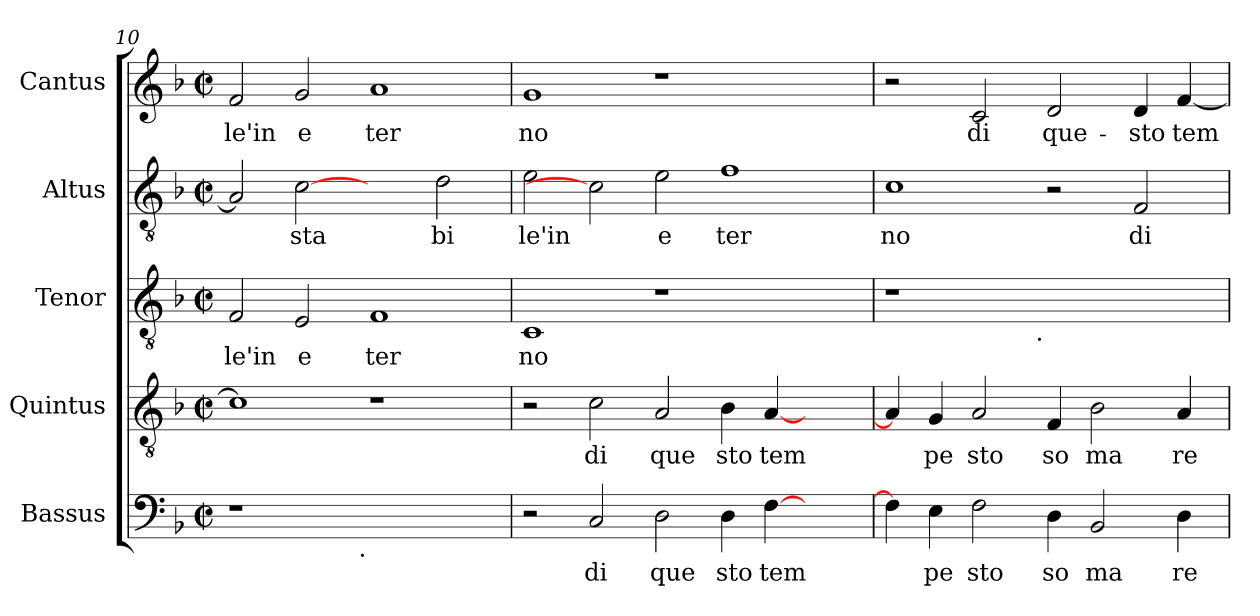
**kern	**text	**kern	**text	**kern	**text	**kern	**text	**kern	**text
*part5	*part5	*part4	*part4	*part3	*part3	*part2	*part2	*part1	*part1
*staff5	*staff5	*staff4	*staff4	*staff3	*staff3	*staff2	*staff2	*staff1	*staff1
*I"Bassus	*	*I"Quintus	*	*I"Tenor	*	*I"Altus	*	*I"Cantus	*
*clefF4	*	*clefGv2	*	*clefGv2	*	*clefGv2	*	*clefG2	*
*k[b-]	*	*k[b-]	*	*k[b-]	*	*k[b-]	*	*k[b-]	*
*F:	*	*F:	*	*F:	*	*F:	*	*F:	*
*M2/2	*	*M2/2	*	*M2/2	*	*M2/2	*	*M2/2	*
*met(c|)	*	*met(c|)	*	*met(c|)	*	*met(c|)	*	*met(c|)	*
=10	=10	=10	=10	=10	=10	=10	=10	=10	=10
!	!	!	!LO:LY:b:cj	!	!LO:LY:b:cj	!	!LO:LY:b:cj	!	!LO:LY:b:cj
*^	*	*	*	*	*	*	*	*	*
1r	2ryy	.	1c]	.	2F/	le'in	2A/]	.	2f/	le'in
!	!	!	!	!	!	!LO:LY:b:cj	!	!LO:LY:b:cj	!	!LO:LY:b:cj
.	4...ryy	.	.	.	2E/	e	[2c	sta	2g/	e
!	!LO:TX:b:t=.	!	!	!	!	!	!	!	!	!
.	1ryy	.	.	.	.	.	.	.	.	.
!	!	!	!	!	!	!LO:LY:b:cj	!	!	!	!LO:LY:b:cj
1ryy	.	.	1r	.	1F	ter	2ryy	.	1a	ter
!	!	!	!	!	!	!	!	!LO:LY:b:cj	!	!
.	.	.	.	.	.	.	2d\	bi	.	.
.	32ryy	.	.	.	.	.	.	.	.	.
=11	=11	=11	=11	=11	=11	=11	=11	=11	=11	=11
!	!	!	!	!	!	!LO:LY:b:cj	!	!LO:LY:b:cj	!	!LO:LY:b:cj
*v	*v	*	*	*	*	*	*	*	*	*
2r	.	2r	.	1C	no	2e\	le'in	1g	no
!	!LO:LY:b:cj	!	!LO:LY:b:cj	!	!	!	!	!	!
2C/	di	2c\	di	.	.	2c]	.	.	.
!	!LO:LY:b:cj	!	!LO:LY:b:cj	!	!	!	!LO:LY:b:cj	!	!
2D\	que	2A/	que	1r	.	2e\	e	1r	.
!	!LO:LY:b:cj	!	!LO:LY:b:cj	!	!	!	!LO:LY:b:cj	!	!
4D\	sto	4B-\	sto	.	.	1f	ter	.	.
!	!LO:LY:b:cj	!	!LO:LY:b:cj	!	!	!	!	!	!
[<4F\	tem	[<4A/	tem	.	.	.	.	.	.
2ryy	.	2ryy	.	2ryy	.	.	.	2ryy	.
!!LO:PB:g=z
=12	=12	=12	=12	=12	=12	=12	=12	=12	=12
!	!LO:LY:b:cj	!	!LO:LY:b:cj	!	!	!	!LO:LY:b:cj	!	!
*	*	*	*	*^	*	*	*	*	*
4F\]	.	4A/]	.	1r	2ryy	.	1c	no	2r	.
!	!LO:LY:b:cj	!	!LO:LY:b:cj	!	!	!	!	!	!	!
4E\	pe	4G/	pe	.	.	.	.	.	.	.
!	!LO:LY:b:cj	!	!LO:LY:b:cj	!	!	!	!	!	!	!LO:LY:b:cj
2F\	sto	2A/	sto	.	4...ryy	.	.	.	2c/	di
!	!	!	!	!	!LO:TX:b:t=.	!	!	!	!	!
.	.	.	.	.	1ryy	.	.	.	.	.
!	!LO:LY:b:cj	!	!LO:LY:b:cj	!	!	!	!	!	!	!LO:LY:b:cj
4D\	so	4F/	so	1ryy	.	.	2r	.	2d/	que-
!	!LO:LY:b:cj	!	!LO:LY:b:cj	!	!	!	!	!	!	!
2BB-/	ma	2B-\	ma	.	.	.	.	.	.	.
!	!	!	!	!	!	!	!	!LO:LY:b:cj	!	!LO:LY:b:cj
.	.	.	.	.	.	.	2F/	di	4d/	-sto
!	!LO:LY:b:cj	!	!LO:LY:b:cj	!	!	!	!	!	!	!LO:LY:b:cj
4D\	re	4A/	re	.	.	.	.	.	[<4f/	tem-
.	.	.	.	.	32ryy	.	.	.	.	.
*	*	*	*	*v	*v	*	*	*	*	*
=	=	=	=	=	=	=	=	=	=
*-	*-	*-	*-	*-	*-	*-	*-	*-	*-
